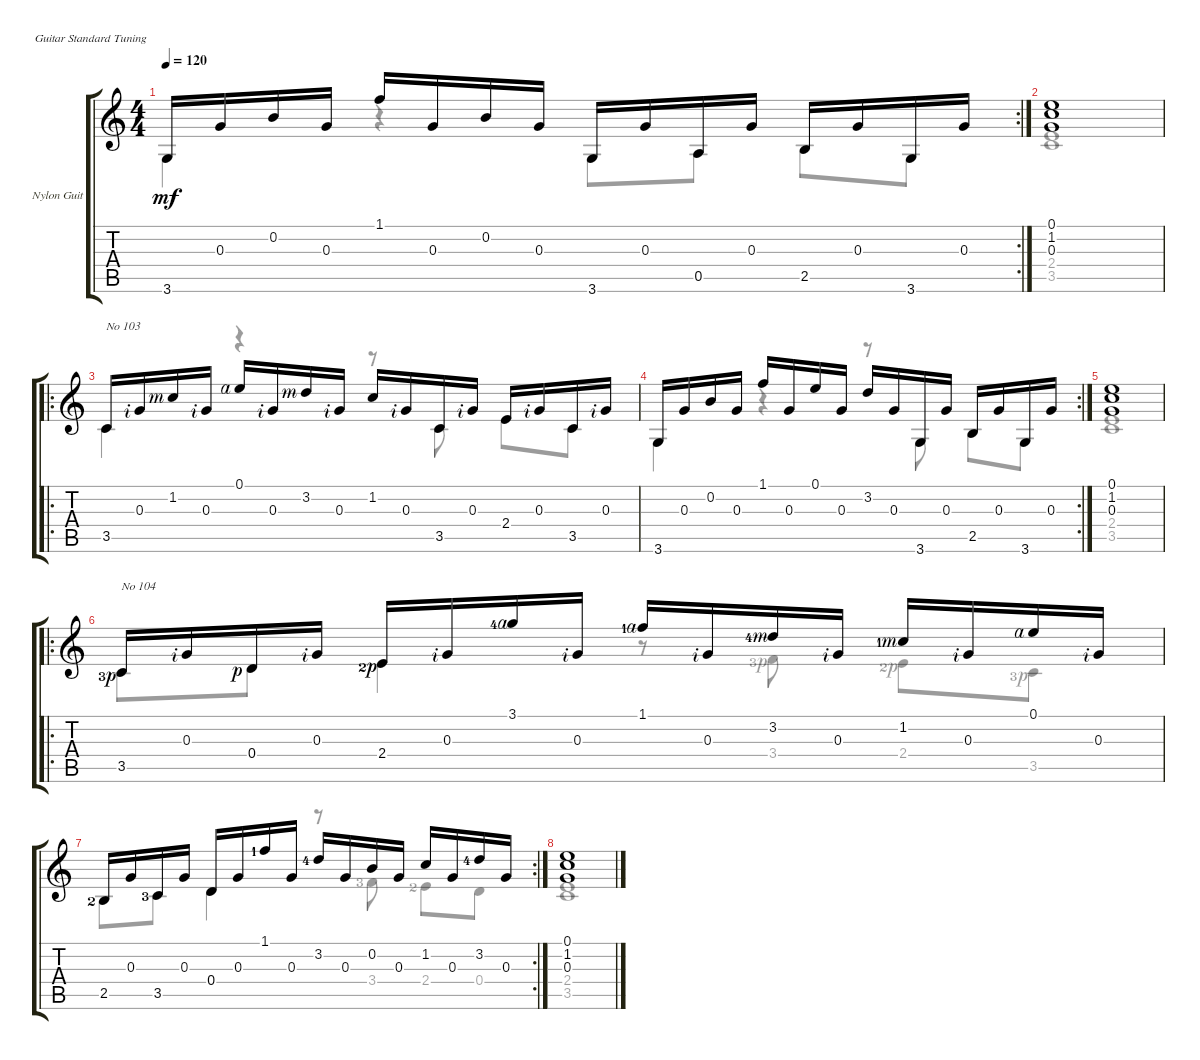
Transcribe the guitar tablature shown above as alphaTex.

\defaultSystemsLayout 4
\bracketExtendMode groupsimilarinstruments
\firstSystemTrackNameOrientation horizontal
\otherSystemsTrackNameOrientation horizontal
\track ("Nylon Guitar" "Nylon Guit") {instrument acousticguitarsteel}
\staff {score tabs}
\tuning (E4 B3 G3 D3 A2 E2)
\voice
\rc 2
\ts (4 4)
\tempo 120
\clef g2
\scale
0.4
\ks c
3.6.16{dy mf} 0.3.16 0.2.16 0.3.16 1.1.16 0.3.16 0.2.16 0.3.16 3.6.16 0.3.16 0.5.16 0.3.16 2.5.16 0.3.16 3.6.16 0.3.16 |
\scale
0.0992806 (0.1 1.2 0.3).1 |
\ro
\scale
0.500719 3.5.16{txt "No 103"} 0.3{rf 2}.16 1.2{rf 3}.16 0.3{rf 2}.16 0.1{rf 4}.16 0.3{rf 2}.16 3.2{rf 3}.16 0.3{rf 2}.16 1.2.16 0.3{rf 2}.16 3.5.16 0.3{rf 2}.16 2.4.16 0.3{rf 2}.16 3.5.16 0.3{rf 2}.16 |
\rc 2
\scale
0.4 3.6.16 0.3.16 0.2.16 0.3.16 1.1.16 0.3.16 0.1.16 0.3.16 3.2.16 0.3.16 3.6.16 0.3.16 2.5.16 0.3.16 3.6.16 0.3.16 |
\scale
0.0992806 (0.1 1.2 0.3).1 |
\ro
\scale
0.533404 3.5{lf 4 rf 1}.16{txt "No 104"} 0.3{rf 2}.16 0.4{rf 1}.16 0.3{rf 2}.16 2.4{lf 3 rf 1}.16 0.3{rf 2}.16 3.1{lf 5 rf 4}.16 0.3{rf 2}.16 1.1{lf 2 rf 4}.16 0.3{rf 2}.16 3.2{lf 5 rf 3}.16 0.3{rf 2}.16 1.2{lf 2 rf 3}.16 0.3{rf 2}.16 0.1{rf 4}.16 0.3{rf 2}.16 |
\rc 2
\scale
0.393425 2.5{lf 3}.16 0.3.16 3.5{lf 4}.16 0.3.16 0.4.16 0.3.16 1.1{lf 2}.16 0.3.16 3.2{lf 5}.16 0.3.16 0.2.16 0.3.16 1.2.16 0.3.16 3.2{lf 5}.16 0.3.16 |
\scale
0.0731707 (0.1 1.2 0.3).1
\voice
\clef g2
\ottava regular
\simile none
\scale
0.4
\ks c
3.6.4{dy mf} r.4 3.6.8 0.5.8 2.5.8 3.6.8 |
\scale
0.0992806 (2.4 3.5).1 |
\scale
0.500719 3.5.4 r.4 r.8 3.5.8 2.4.8 3.5.8 |
\scale
0.4 3.6.4 r.4 r.8 3.6.8 2.5.8 3.6.8 |
\scale
0.0992806 (2.4 3.5).1 |
\scale
0.533404 3.5{lf 4 rf 1}.8 0.4{rf 1}.8 2.4{lf 3 rf 1}.4 r.8 3.4{lf 4 rf 1}.8 2.4{lf 3 rf 1}.8 3.5{lf 4 rf 1}.8 |
\scale
0.393425 2.5{lf 3}.8 3.5{lf 4}.8 0.4.4 r.8 3.4{lf 4}.8 2.4{lf 3}.8 0.4.8 |
\scale
0.0731707 (2.4 3.5).1
